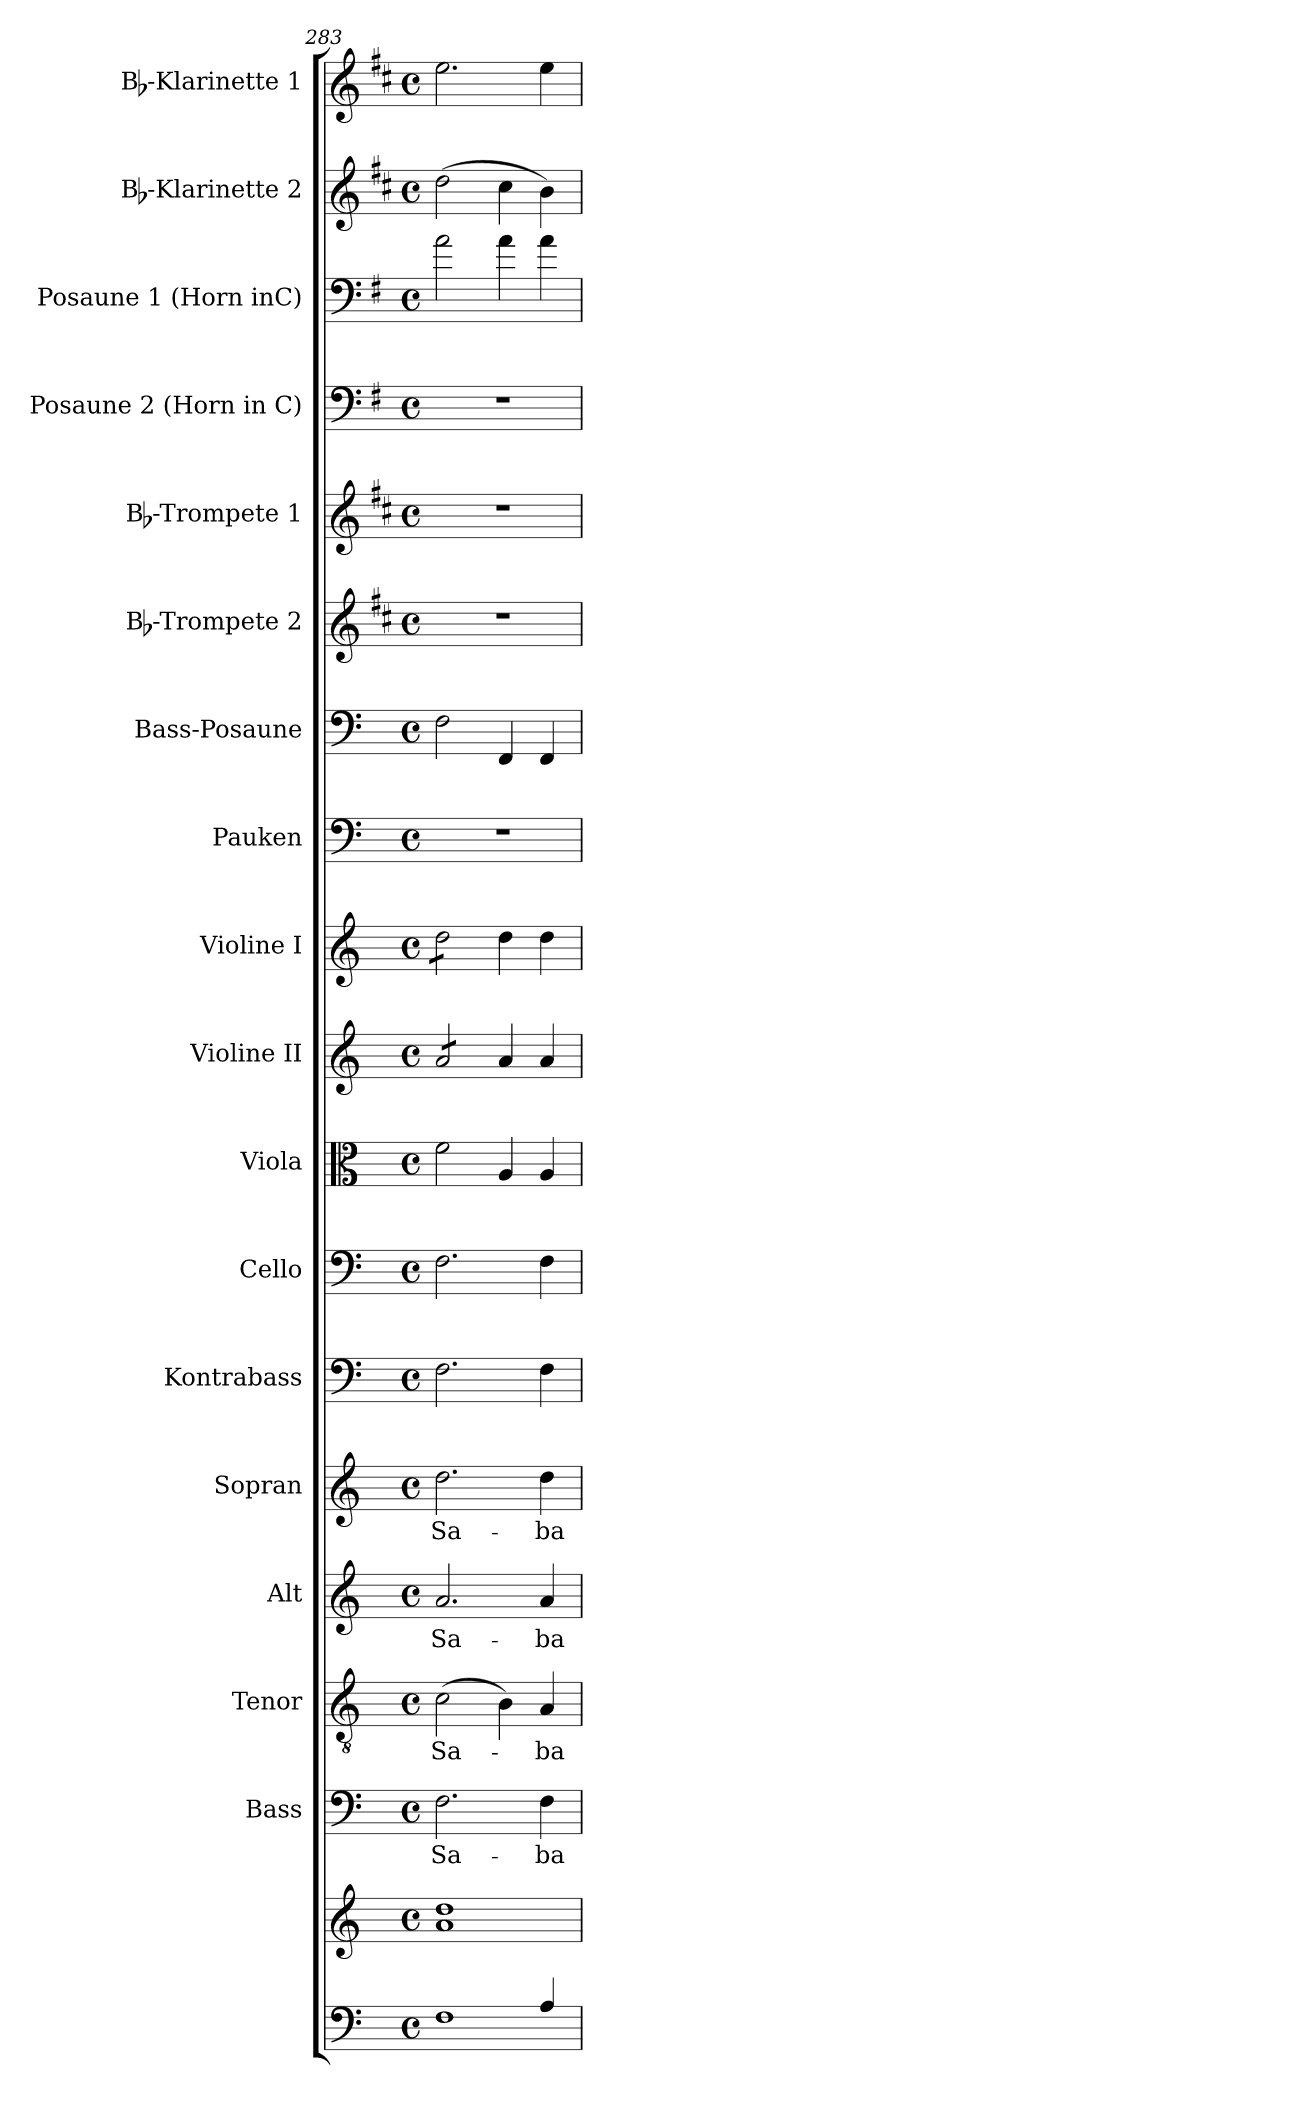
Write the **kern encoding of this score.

**kern	**kern	**kern	**text	**kern	**text	**kern	**text	**kern	**text	**kern	**kern	**kern	**kern	**kern	**kern	**kern	**kern	**kern	**kern	**kern	**kern	**kern
*part18	*part18	*part17	*part17	*part16	*part16	*part15	*part15	*part14	*part14	*part13	*part12	*part11	*part10	*part9	*part8	*part7	*part6	*part5	*part4	*part3	*part2	*part1
*staff19	*staff18	*staff17	*staff17	*staff16	*staff16	*staff15	*staff15	*staff14	*staff14	*staff13	*staff12	*staff11	*staff10	*staff9	*staff8	*staff7	*staff6	*staff5	*staff4	*staff3	*staff2	*staff1
*	*	*I"Bass	*	*I"Tenor	*	*I"Alt	*	*I"Sopran	*	*I"Kontrabass	*I"Cello	*I"Viola	*I"Violine II	*I"Violine I	*I"Pauken	*I"Bass-Posaune	*I"Bb-Trompete 2	*I"Bb-Trompete 1	*I"Posaune 2 (Horn in C)	*I"Posaune 1 (Horn inC)	*I"Bb-Klarinette 2	*I"Bb-Klarinette 1
*	*	*I'B.	*	*I'T.	*	*I'A.	*	*I'S.	*	*I'Kb.	*	*I'Vla.	*I'Vl. II	*I'Vl. I	*I'Pk.	*I'B-Pos.	*I'Bb Trp. 2	*I'Bb Trp. 1	*I'Pos. 2	*I'Pos. 1	*I'Bb Kl. 2	*I'Bb Kl. 1
!!LO:PB:g=z
*clefF4	*clefG2	*clefF4	*	*clefGv2	*	*clefG2	*	*clefG2	*	*clefF4	*clefF4	*clefC3	*clefG2	*clefG2	*clefF4	*clefF4	*clefG2	*clefG2	*clefF4	*clefF4	*clefG2	*clefG2
*	*	*	*	*	*	*	*	*	*	*ITrd7c12	*	*	*	*	*	*	*ITrd1c2	*ITrd1c2	*ITrd4c7	*ITrd4c7	*ITrd1c2	*ITrd1c2
*k[]	*k[]	*k[]	*	*k[]	*	*k[]	*	*k[]	*	*k[]	*k[]	*k[]	*k[]	*k[]	*k[]	*k[]	*k[]	*k[]	*k[]	*k[]	*k[]	*k[]
*C:	*C:	*C:	*	*C:	*	*C:	*	*C:	*	*C:	*C:	*C:	*C:	*C:	*C:	*C:	*C:	*C:	*C:	*C:	*C:	*C:
*M4/4	*M4/4	*M4/4	*	*M4/4	*	*M4/4	*	*M4/4	*	*M4/4	*M4/4	*M4/4	*M4/4	*M4/4	*M4/4	*M4/4	*M4/4	*M4/4	*M4/4	*M4/4	*M4/4	*M4/4
*met(c)	*met(c)	*met(c)	*	*met(c)	*	*met(c)	*	*met(c)	*	*met(c)	*met(c)	*met(c)	*met(c)	*met(c)	*met(c)	*met(c)	*met(c)	*met(c)	*met(c)	*met(c)	*met(c)	*met(c)
=283	=283	=283	=283	=283	=283	=283	=283	=283	=283	=283	=283	=283	=283	=283	=283	=283	=283	=283	=283	=283	=283	=283
*^	*	*	*	*	*	*	*	*	*	*	*	*	*	*	*	*	*	*	*	*	*	*
!	!	!	!	!LO:LY:b	!	!LO:LY:b	!	!LO:LY:b	!	!LO:LY:b	!	!	!	!	!	!	!	!	!	!	!	!	!
*	*	*	*	*	*	*	*	*	*	*	*	*	*	*tremolo	*	*	*	*	*	*	*	*	*
*	*	*	*	*	*	*	*	*	*	*	*	*	*	*	*tremolo	*	*	*	*	*	*	*	*
2.ryy	1F	1a 1dd	2.F\	Sa-	(>2c\	Sa-	2.a/	Sa-	2.dd\	Sa-	2.FF\	2.F\	2f\	8a/L	8dd\L	1r	2F\	1r	1r	1r	2d\	(>2cc\	2.dd\
.	.	.	.	.	.	.	.	.	.	.	.	.	.	8a/	8dd\	.	.	.	.	.	.	.	.
.	.	.	.	.	.	.	.	.	.	.	.	.	.	8a/	8dd\	.	.	.	.	.	.	.	.
.	.	.	.	.	.	.	.	.	.	.	.	.	.	8a/J	8dd\J	.	.	.	.	.	.	.	.
*	*	*	*	*	*	*	*	*	*	*	*	*	*	*	*Xtremolo	*	*	*	*	*	*	*	*
*	*	*	*	*	*	*	*	*	*	*	*	*	*	*Xtremolo	*	*	*	*	*	*	*	*	*
.	.	.	.	.	4B\)	.	.	.	.	.	.	.	4A/	4a/	4dd\	.	4FF/	.	.	.	4d\	4b\	.
!	!	!	!	!LO:LY:b	!	!LO:LY:b	!	!LO:LY:b	!	!LO:LY:b	!	!	!	!	!	!	!	!	!	!	!	!	!
4A/	.	.	4F\	-ba-	4A/	-ba-	4a/	-ba-	4dd\	-ba-	4FF\	4F\	4A/	4a/	4dd\	.	4FF/	.	.	.	4d\	4a\)	4dd\
*v	*v	*	*	*	*	*	*	*	*	*	*	*	*	*	*	*	*	*	*	*	*	*	*
=	=	=	=	=	=	=	=	=	=	=	=	=	=	=	=	=	=	=	=	=	=	=
*-	*-	*-	*-	*-	*-	*-	*-	*-	*-	*-	*-	*-	*-	*-	*-	*-	*-	*-	*-	*-	*-	*-
